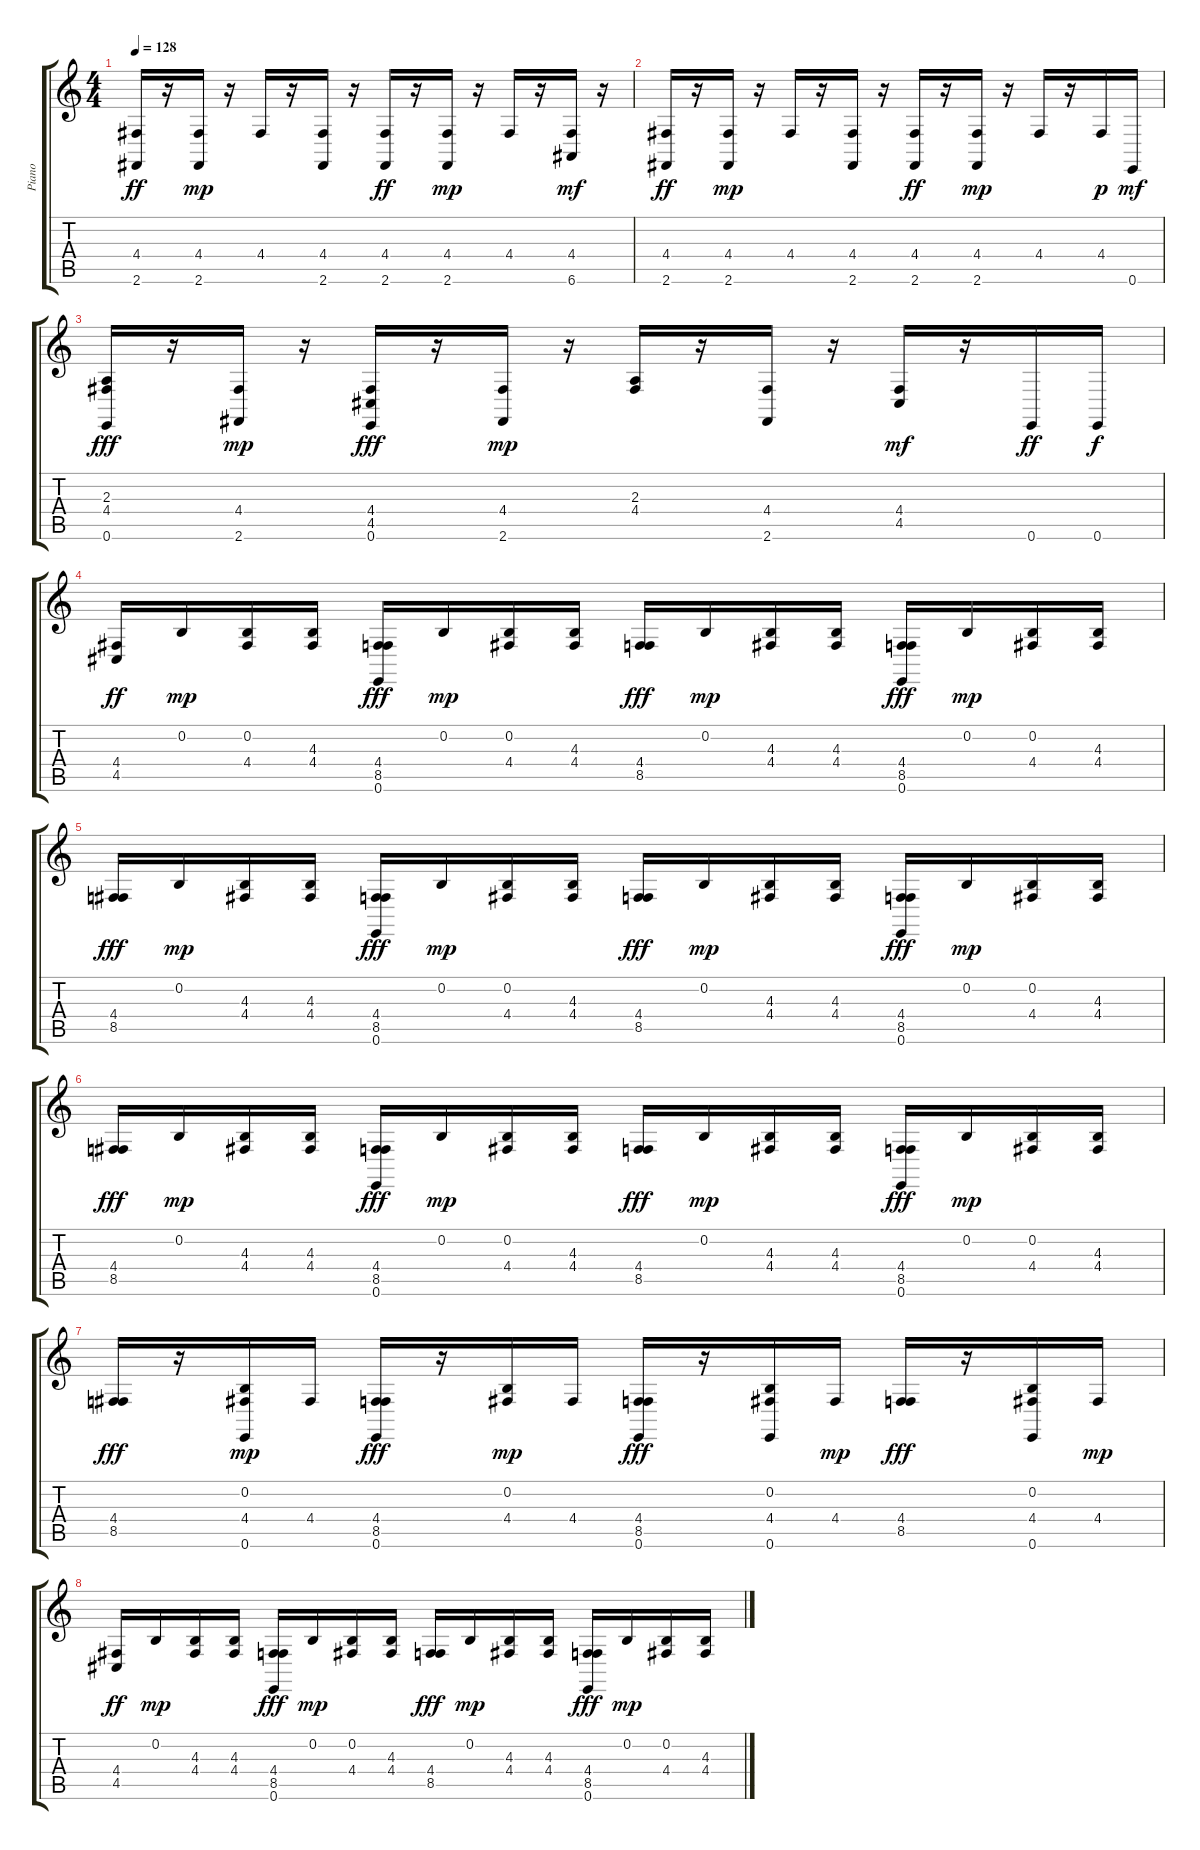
\track ("Piano" "Piano") {instrument acousticgrandpiano}
\staff {score tabs}
\tuning (E4 B3 G3 D3 A2 E2) {hide}
\ts (4 4)
\tempo 128
\clef g2
\ks c
(4.4 2.6).16{dy ff} r.16 (4.4 2.6).16{dy mp} r.16 4.4.16 r.16 (4.4 2.6).16 r.16 (4.4 2.6).16{dy ff} r.16 (4.4 2.6).16{dy mp} r.16 4.4.16 r.16 (4.4 6.6).16{dy mf} r.16 |
(4.4 2.6).16{dy ff} r.16 (4.4 2.6).16{dy mp} r.16 4.4.16 r.16 (4.4 2.6).16 r.16 (4.4 2.6).16{dy ff} r.16 (4.4 2.6).16{dy mp} r.16 4.4.16 r.16 4.4.16{dy p} 0.6.16{dy mf} |
(2.3 4.4 0.6).16{dy fff} r.16 (4.4 2.6).16{dy mp} r.16 (4.4 4.5 0.6).16{dy fff} r.16 (4.4 2.6).16{dy mp} r.16 (2.3 4.4).16 r.16 (4.4 2.6).16 r.16 (4.4 4.5).16{dy mf} r.16 0.6.16{dy ff} 0.6.16{dy f} |
(4.4 4.5).16{dy ff} 0.2.16{dy mp} (0.2 4.4).16 (4.3 4.4).16 (4.4 8.5 0.6).16{dy fff} 0.2.16{dy mp} (0.2 4.4).16 (4.3 4.4).16 (4.4 8.5).16{dy fff} 0.2.16{dy mp} (4.3 4.4).16 (4.3 4.4).16 (4.4 8.5 0.6).16{dy fff} 0.2.16{dy mp} (0.2 4.4).16 (4.3 4.4).16 |
(4.4 8.5).16{dy fff} 0.2.16{dy mp} (4.3 4.4).16 (4.3 4.4).16 (4.4 8.5 0.6).16{dy fff} 0.2.16{dy mp} (0.2 4.4).16 (4.3 4.4).16 (4.4 8.5).16{dy fff} 0.2.16{dy mp} (4.3 4.4).16 (4.3 4.4).16 (4.4 8.5 0.6).16{dy fff} 0.2.16{dy mp} (0.2 4.4).16 (4.3 4.4).16 |
(4.4 8.5).16{dy fff} 0.2.16{dy mp} (4.3 4.4).16 (4.3 4.4).16 (4.4 8.5 0.6).16{dy fff} 0.2.16{dy mp} (0.2 4.4).16 (4.3 4.4).16 (4.4 8.5).16{dy fff} 0.2.16{dy mp} (4.3 4.4).16 (4.3 4.4).16 (4.4 8.5 0.6).16{dy fff} 0.2.16{dy mp} (0.2 4.4).16 (4.3 4.4).16 |
(4.4 8.5).16{dy fff} r.16 (0.2 4.4 0.6).16{dy mp} 4.4.16 (4.4 8.5 0.6).16{dy fff} r.16 (0.2 4.4).16{dy mp} 4.4.16 (4.4 8.5 0.6).16{dy fff} r.16 (0.2 4.4 0.6).16 4.4.16{dy mp} (4.4 8.5).16{dy fff} r.16 (0.2 4.4 0.6).16 4.4.16{dy mp} |
(4.4 4.5).16{dy ff} 0.2.16{dy mp} (4.3 4.4).16 (4.3 4.4).16 (4.4 8.5 0.6).16{dy fff} 0.2.16{dy mp} (0.2 4.4).16 (4.3 4.4).16 (4.4 8.5).16{dy fff} 0.2.16{dy mp} (4.3 4.4).16 (4.3 4.4).16 (4.4 8.5 0.6).16{dy fff} 0.2.16{dy mp} (0.2 4.4).16 (4.3 4.4).16
